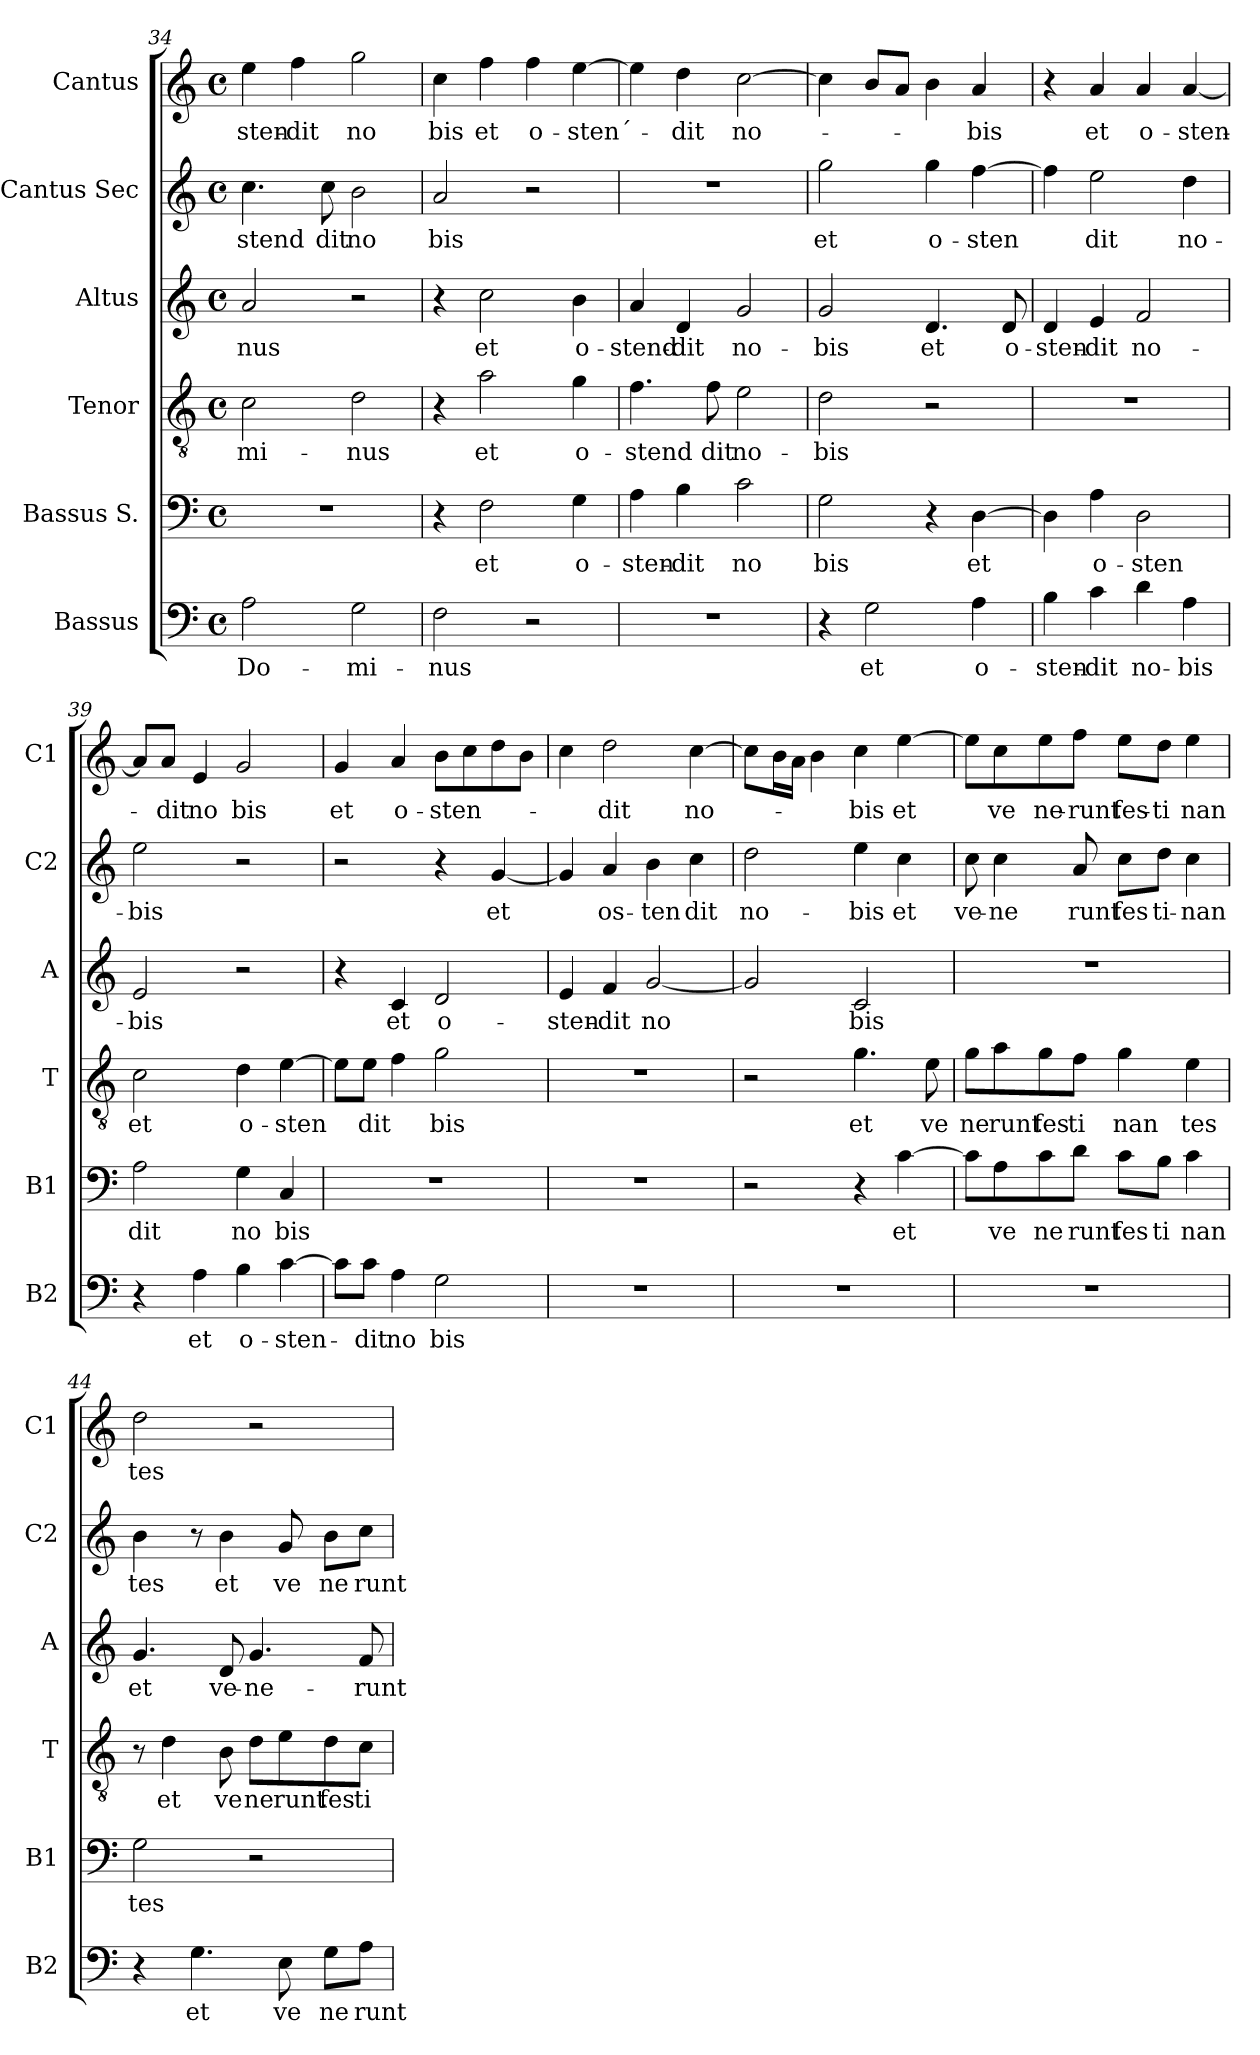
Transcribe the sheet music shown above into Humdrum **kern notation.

**kern	**text	**kern	**text	**kern	**text	**kern	**text	**kern	**text	**kern	**text
*part6	*part6	*part5	*part5	*part4	*part4	*part3	*part3	*part2	*part2	*part1	*part1
*staff6	*staff6	*staff5	*staff5	*staff4	*staff4	*staff3	*staff3	*staff2	*staff2	*staff1	*staff1
*I"Bassus	*	*I"Bassus S.	*	*I"Tenor	*	*I"Altus	*	*I"Cantus Sec	*	*I"Cantus	*
*I'B2	*	*I'B1	*	*I'T	*	*I'A	*	*I'C2	*	*I'C1	*
*clefF4	*	*clefF4	*	*clefGv2	*	*clefG2	*	*clefG2	*	*clefG2	*
*k[]	*	*k[]	*	*k[]	*	*k[]	*	*k[]	*	*k[]	*
*C:	*	*C:	*	*C:	*	*C:	*	*C:	*	*C:	*
*M4/4	*	*M4/4	*	*M4/4	*	*M4/4	*	*M4/4	*	*M4/4	*
*met(c)	*	*met(c)	*	*met(c)	*	*met(c)	*	*met(c)	*	*met(c)	*
=34	=34	=34	=34	=34	=34	=34	=34	=34	=34	=34	=34
2A\	Do-	1r	.	2c\	-mi-	2a/	nus	4.cc\	-stend	4ee\	-sten-
.	.	.	.	.	.	.	.	.	.	4ff\	-dit
.	.	.	.	.	.	.	.	8cc\	dit	.	.
2G\	-mi-	.	.	2d\	-nus	2r	.	2b\	no	2gg\	no
=35	=35	=35	=35	=35	=35	=35	=35	=35	=35	=35	=35
2F\	-nus	4r	.	4r	.	4r	.	2a/	bis	4cc\	bis
.	.	2F\	et	2a\	et	2cc\	et	.	.	4ff\	et
2r	.	.	.	.	.	.	.	2r	.	4ff\	o-
.	.	4G\	o-	4g\	o-	4b\	o-	.	.	[4ee\	-sten´-
=36	=36	=36	=36	=36	=36	=36	=36	=36	=36	=36	=36
1r	.	4A\	-sten-	4.f\	-stend	4a/	-stend-	1r	.	4ee\]	.
.	.	4B\	-dit	.	.	4d/	-dit	.	.	4dd\	-dit
.	.	.	.	8f\	dit	.	.	.	.	.	.
.	.	2c\	no	2e\	no-	2g/	no-	.	.	[2cc\	no-
!!LO:PB:g=z
=37	=37	=37	=37	=37	=37	=37	=37	=37	=37	=37	=37
4r	.	2G\	bis	2d\	-bis	2g/	-bis	2gg\	et	4cc\]	.
2G\	et	.	.	.	.	.	.	.	.	8b/L	.
.	.	.	.	.	.	.	.	.	.	8a/J	.
.	.	4r	.	2r	.	4.d/	et	4gg\	o-	4b\	.
4A\	o-	[4D\	et	.	.	.	.	[4ff\	-sten	4a/	-bis
.	.	.	.	.	.	8d/	o-	.	.	.	.
=38	=38	=38	=38	=38	=38	=38	=38	=38	=38	=38	=38
4B\	-sten-	4D\]	.	1r	.	4d/	-sten-	4ff\]	.	4r	.
4c\	-dit	4A\	o-	.	.	4e/	-dit	2ee\	dit	4a/	et
4d\	no-	2D\	-sten	.	.	2f/	no-	.	.	4a/	o-
4A\	-bis	.	.	.	.	.	.	4dd\	no-	[4a/	-sten-
=39	=39	=39	=39	=39	=39	=39	=39	=39	=39	=39	=39
4r	.	2A\	dit	2c\	et	2e/	-bis	2ee\	-bis	8a/L]	.
.	.	.	.	.	.	.	.	.	.	8a/J	-dit
4A\	et	.	.	.	.	.	.	.	.	4e/	no
4B\	o-	4G\	no	4d\	o-	2r	.	2r	.	2g/	bis
[4c\	-sten-	4C/	bis	[4e\	-sten	.	.	.	.	.	.
=40	=40	=40	=40	=40	=40	=40	=40	=40	=40	=40	=40
8c\L]	.	1r	.	8e\L]	.	4r	.	2r	.	4g/	et
8c\J	-dit	.	.	8e\J	dit	.	.	.	.	.	.
4A\	no	.	.	4f\	.	4c/	et	.	.	4a/	o-
2G\	bis	.	.	2g\	bis	2d/	o-	4r	.	8b\L	-sten-
.	.	.	.	.	.	.	.	.	.	8cc\	.
.	.	.	.	.	.	.	.	[4g/	et	8dd\	.
.	.	.	.	.	.	.	.	.	.	8b\J	.
!!LO:PB:g=z
=41	=41	=41	=41	=41	=41	=41	=41	=41	=41	=41	=41
1r	.	1r	.	1r	.	4e/	-sten-	4g/]	.	4cc\	.
.	.	.	.	.	.	4f/	-dit	4a/	os-	2dd\	-dit
.	.	.	.	.	.	[2g/	no	4b\	-ten	.	.
.	.	.	.	.	.	.	.	4cc\	dit	[4cc\	no-
=42	=42	=42	=42	=42	=42	=42	=42	=42	=42	=42	=42
1r	.	2r	.	2r	.	2g/]	.	2dd\	no-	8cc\L]	.
.	.	.	.	.	.	.	.	.	.	16b\L	.
.	.	.	.	.	.	.	.	.	.	16a\JJ	.
.	.	.	.	.	.	.	.	.	.	4b\	.
.	.	4r	.	4.g\	et	2c/	bis	4ee\	-bis	4cc\	-bis
.	.	[4c\	et	.	.	.	.	4cc\	et	[4ee\	et
.	.	.	.	8e\	ve	.	.	.	.	.	.
=43	=43	=43	=43	=43	=43	=43	=43	=43	=43	=43	=43
1r	.	8c\L]	.	8g\L	ne	1r	.	8cc\	ve-	8ee\L]	.
.	.	8A\	ve	8a\	runt	.	.	4cc\	-ne	8cc\	ve
.	.	8c\	ne	8g\	fes	.	.	.	.	8ee\	ne-
.	.	8d\J	runt	8f\J	ti	.	.	8a/	runt	8ff\J	-runt
.	.	8c\L	fes	4g\	nan	.	.	8cc\L	fes	8ee\L	fes-
.	.	8B\J	ti	.	.	.	.	8dd\J	ti-	8dd\J	-ti
.	.	4c\	nan	4e\	tes	.	.	4cc\	-nan	4ee\	nan
=44	=44	=44	=44	=44	=44	=44	=44	=44	=44	=44	=44
4r	.	2G\	tes	8r	.	4.g/	et	4b\	tes	2dd\	tes
.	.	.	.	4d\	et	.	.	.	.	.	.
4.G\	et	.	.	.	.	.	.	8r	.	.	.
.	.	.	.	8B\	ve	8d/	ve-	4b\	et	.	.
.	.	2r	.	8d\L	ne	4.g/	-ne-	.	.	2r	.
8E\	ve	.	.	8e\	runt	.	.	8g/	ve	.	.
8G\L	ne	.	.	8d\	fes	.	.	8b\L	ne	.	.
8A\J	runt	.	.	8c\J	ti	8f/	-runt	8cc\J	runt	.	.
=	=	=	=	=	=	=	=	=	=	=	=
*-	*-	*-	*-	*-	*-	*-	*-	*-	*-	*-	*-
